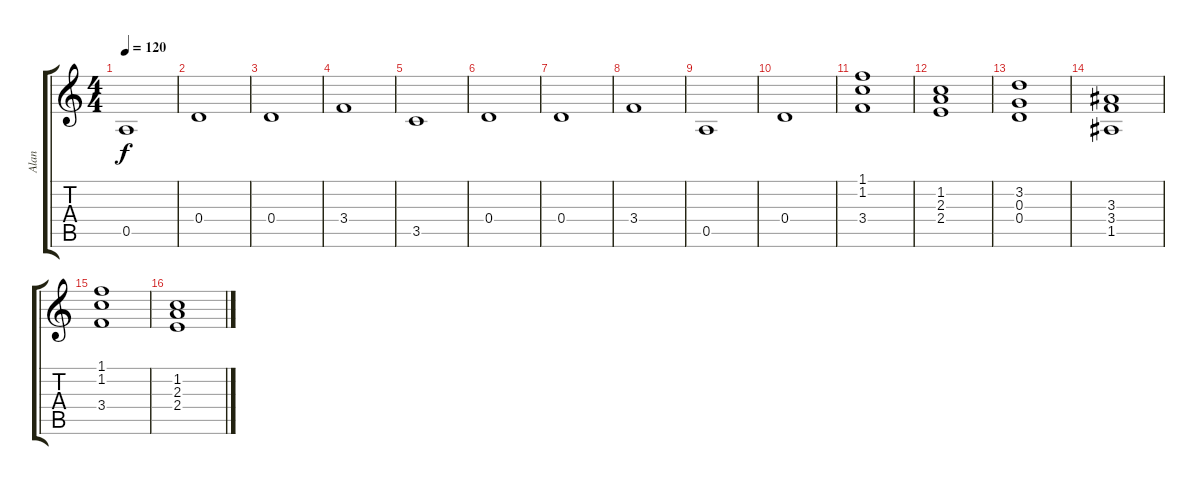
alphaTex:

\track ("Alan" "Alan") {instrument distortionguitar}
\staff {score tabs}
\tuning (E4 B3 G3 D3 A2 E2) {hide}
\ts (4 4)
\tempo 120
\clef g2
\ks c
0.5.1{dy f} |
0.4.1 |
0.4.1 |
3.4.1 |
3.5.1 |
0.4.1 |
0.4.1 |
3.4.1 |
0.5.1 |
0.4.1 |
(1.1 1.2 3.4).1 |
(1.2 2.3 2.4).1 |
(3.2 0.3 0.4).1 |
(3.3 3.4 1.5).1 |
(1.1 1.2 3.4).1 |
(1.2 2.3 2.4).1
